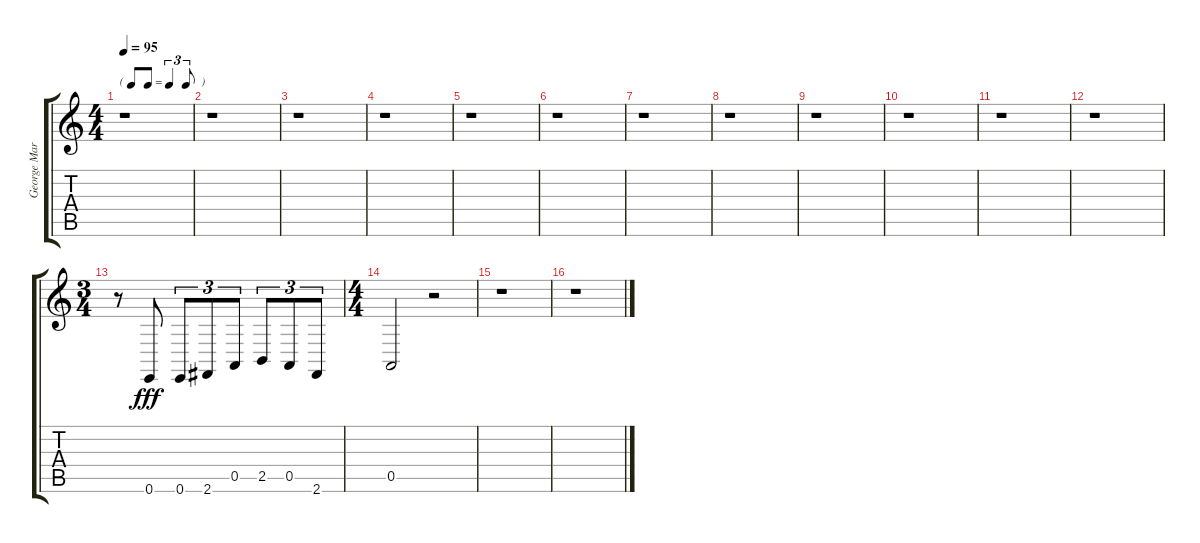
\track ("George Martin" "George Mar") {instrument brightacousticpiano}
\staff {score tabs}
\tuning (E4 B3 G3 D3 A2 E2) {hide}
\ts (4 4)
\tf triplet8th
\tempo 95
\clef g2
\ks c
r.1{dy fff} |
r.1 |
r.1 |
r.1 |
r.1 |
r.1 |
r.1 |
r.1 |
r.1 |
r.1 |
r.1 |
r.1 |
\ts (3 4)
r.8 0.6.8 0.6.8{tu (3 2)} 2.6.8{tu (3 2)} 0.5.8{tu (3 2)} 2.5.8{tu (3 2)} 0.5.8{tu (3 2)} 2.6.8{tu (3 2)} |
\ts (4 4)
0.5.2 r.2 |
r.1 |
r.1
